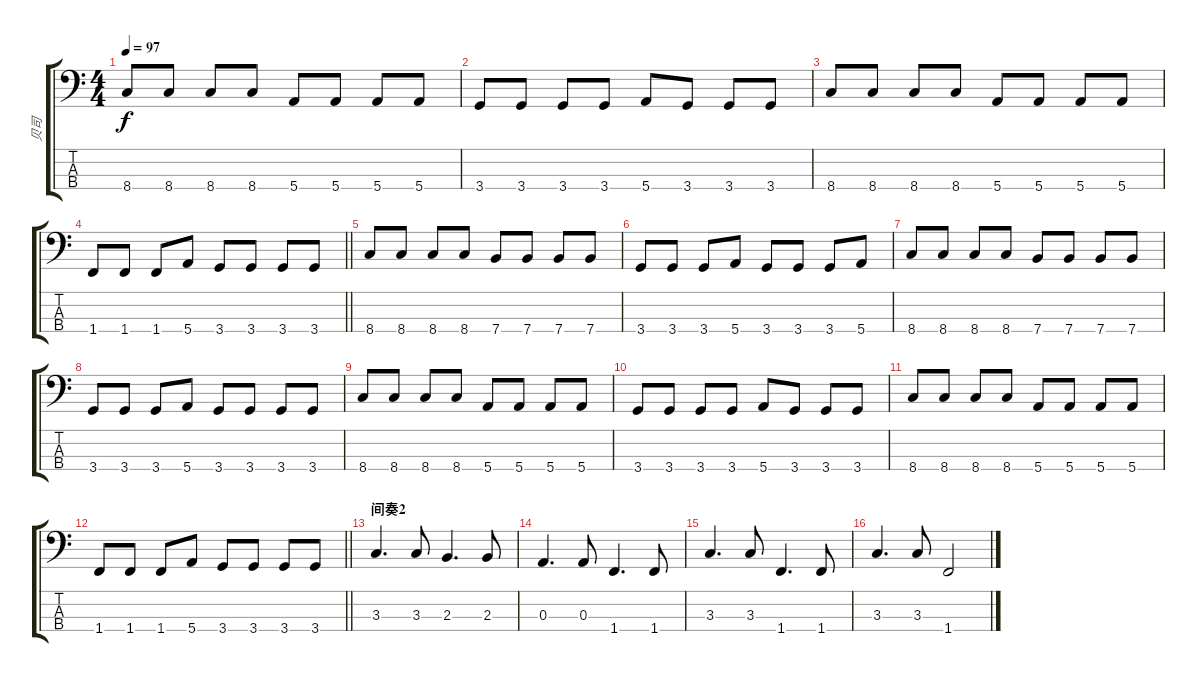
\track ("贝司" "贝司") {instrument electricbassfinger}
\staff {score tabs}
\tuning (G2 D2 A1 E1) {hide}
\ts (4 4)
\tempo 97
\clef f4
\ks c
8.4.8{dy f} 8.4.8 8.4.8 8.4.8 5.4.8 5.4.8 5.4.8 5.4.8 |
3.4.8 3.4.8 3.4.8 3.4.8 5.4.8 3.4.8 3.4.8 3.4.8 |
8.4.8 8.4.8 8.4.8 8.4.8 5.4.8 5.4.8 5.4.8 5.4.8 |
\barLineRight lightlight
1.4.8 1.4.8 1.4.8 5.4.8 3.4.8 3.4.8 3.4.8 3.4.8 |
8.4.8 8.4.8 8.4.8 8.4.8 7.4.8 7.4.8 7.4.8 7.4.8 |
3.4.8 3.4.8 3.4.8 5.4.8 3.4.8 3.4.8 3.4.8 5.4.8 |
8.4.8 8.4.8 8.4.8 8.4.8 7.4.8 7.4.8 7.4.8 7.4.8 |
3.4.8 3.4.8 3.4.8 5.4.8 3.4.8 3.4.8 3.4.8 3.4.8 |
8.4.8 8.4.8 8.4.8 8.4.8 5.4.8 5.4.8 5.4.8 5.4.8 |
3.4.8 3.4.8 3.4.8 3.4.8 5.4.8 3.4.8 3.4.8 3.4.8 |
8.4.8 8.4.8 8.4.8 8.4.8 5.4.8 5.4.8 5.4.8 5.4.8 |
\barLineRight lightlight
1.4.8 1.4.8 1.4.8 5.4.8 3.4.8 3.4.8 3.4.8 3.4.8 |
\section ("" "间奏2")
3.3.4{d} 3.3.8 2.3.4{d} 2.3.8 |
0.3.4{d} 0.3.8 1.4.4{d} 1.4.8 |
3.3.4{d} 3.3.8 1.4.4{d} 1.4.8 |
3.3.4{d} 3.3.8 1.4.2
